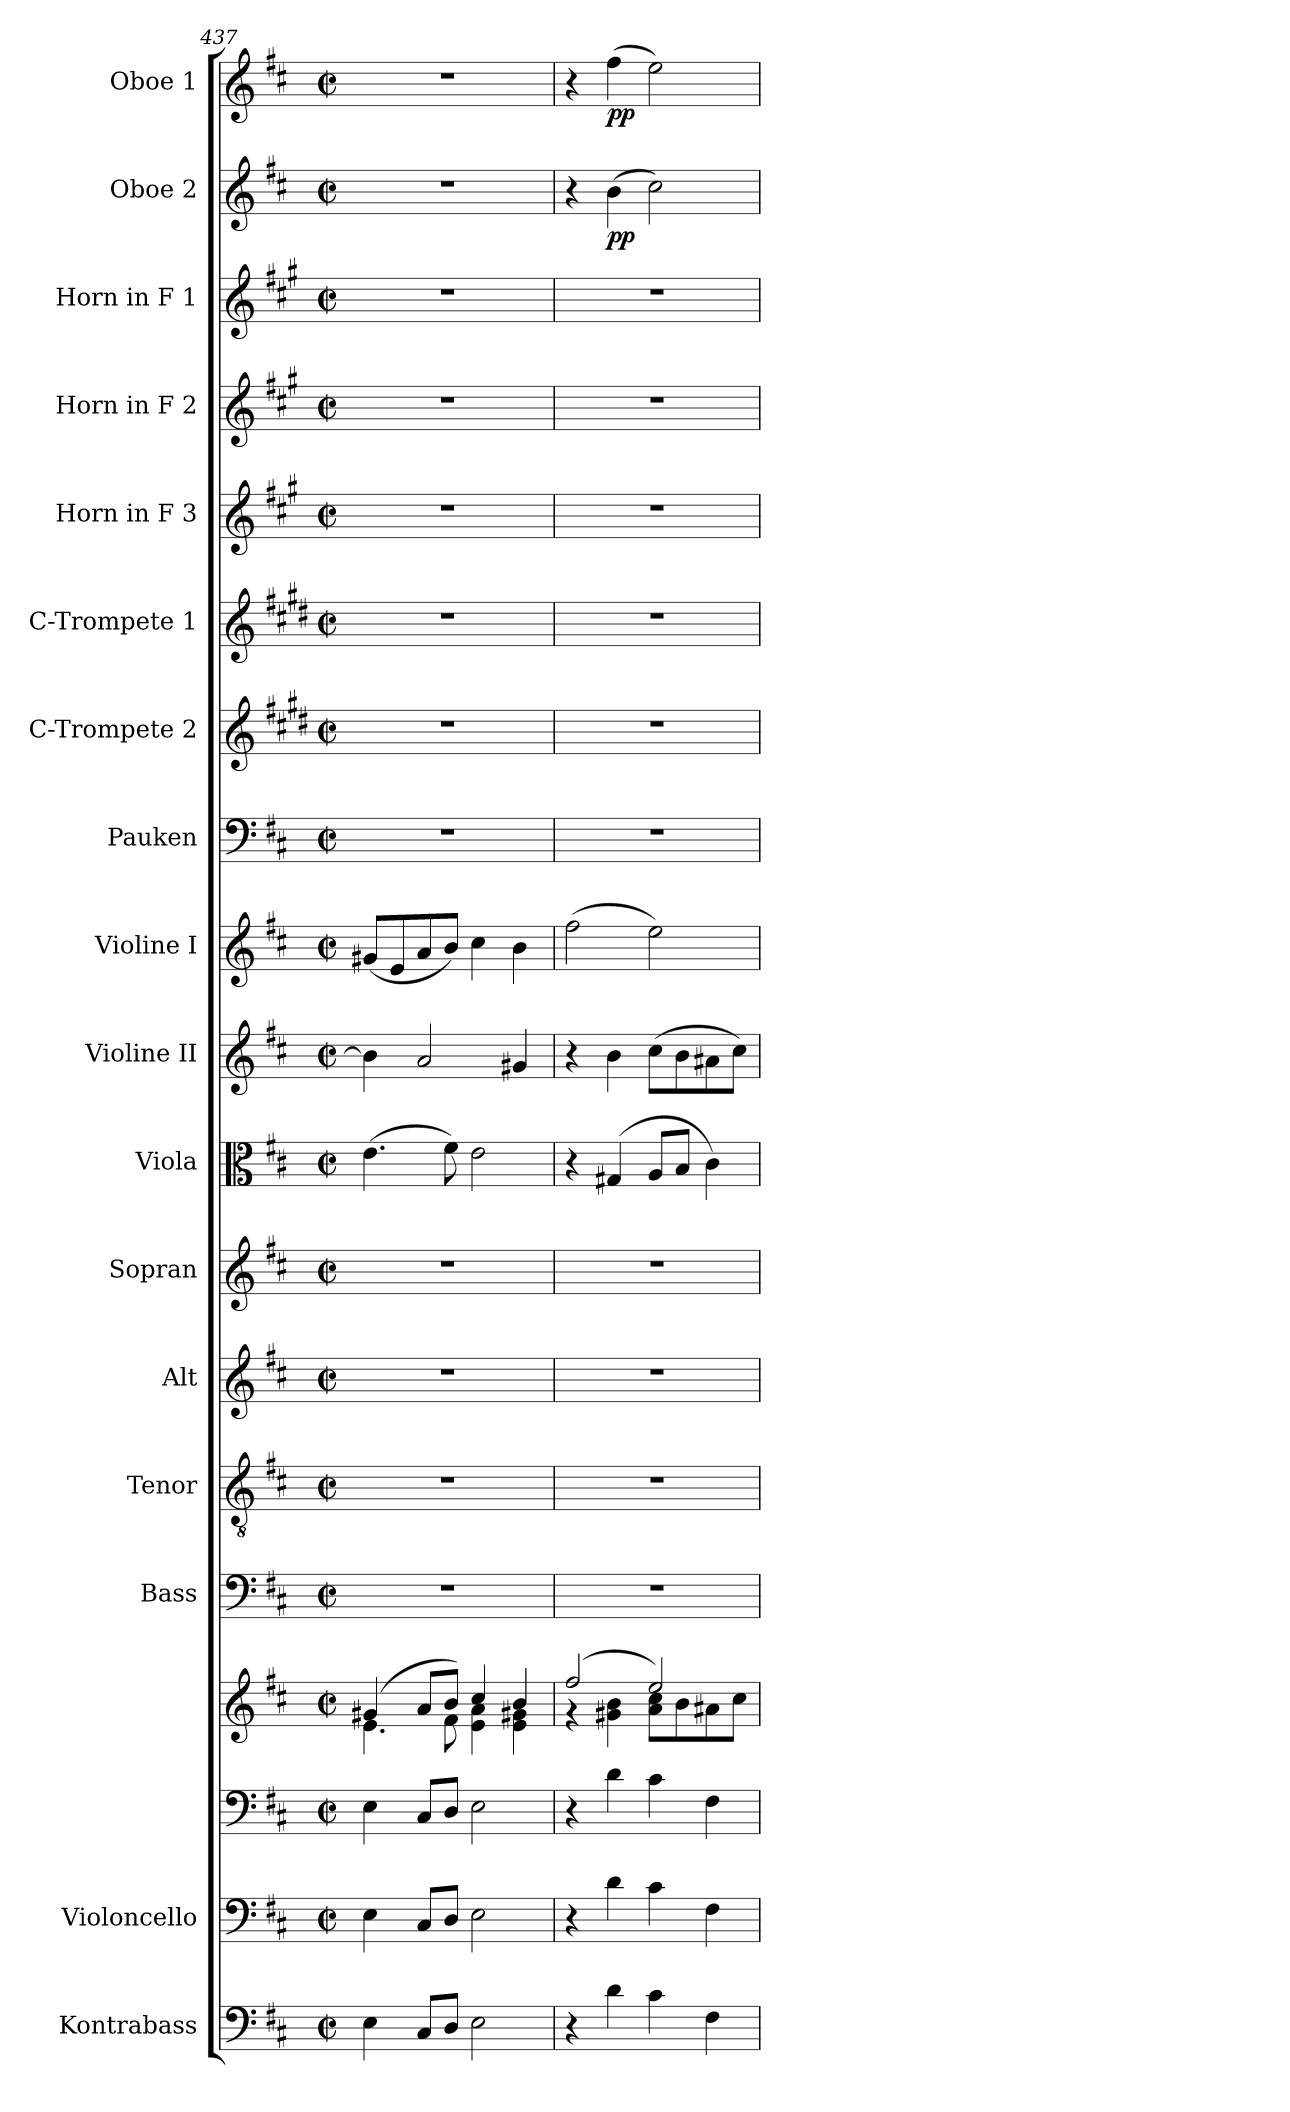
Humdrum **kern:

**kern	**kern	**kern	**kern	**kern	**kern	**kern	**kern	**kern	**kern	**kern	**kern	**kern	**kern	**kern	**kern	**kern	**kern	**dynam	**kern	**dynam
*part18	*part17	*part16	*part16	*part15	*part14	*part13	*part12	*part11	*part10	*part9	*part8	*part7	*part6	*part5	*part4	*part3	*part2	*part2	*part1	*part1
*staff19	*staff18	*staff17	*staff16	*staff15	*staff14	*staff13	*staff12	*staff11	*staff10	*staff9	*staff8	*staff7	*staff6	*staff5	*staff4	*staff3	*staff2	*staff2	*staff1	*staff1
*I"Kontrabass	*I"Violoncello	*	*	*I"Bass	*I"Tenor	*I"Alt	*I"Sopran	*I"Viola	*I"Violine II	*I"Violine I	*I"Pauken	*I"C-Trompete 2	*I"C-Trompete 1	*I"Horn in F 3	*I"Horn in F 2	*I"Horn in F 1	*I"Oboe 2	*	*I"Oboe 1	*
*I'Kb.	*I'Vc.	*	*	*I'B.	*I'T.	*I'A.	*I'S.	*I'Vla.	*I'Vl. II	*I'Vl. I	*I'Pk.	*I'C Trp. 2	*I'C Trp. 1	*	*	*	*I'Ob. 2	*	*I'Ob. 1	*
*clefF4	*clefF4	*clefF4	*clefG2	*clefF4	*clefGv2	*clefG2	*clefG2	*clefC3	*clefG2	*clefG2	*clefF4	*clefG2	*clefG2	*clefG2	*clefG2	*clefG2	*clefG2	*	*clefG2	*
*ITrd7c12	*	*	*	*	*	*	*	*	*	*	*	*ITrd1c2	*ITrd1c2	*ITrd4c7	*ITrd4c7	*ITrd4c7	*	*	*	*
*k[f#c#]	*k[f#c#]	*k[f#c#]	*k[f#c#]	*k[f#c#]	*k[f#c#]	*k[f#c#]	*k[f#c#]	*k[f#c#]	*k[f#c#]	*k[f#c#]	*k[f#c#]	*k[f#c#]	*k[f#c#]	*k[f#c#]	*k[f#c#]	*k[f#c#]	*k[f#c#]	*	*k[f#c#]	*
*D:	*D:	*D:	*D:	*D:	*D:	*D:	*D:	*D:	*D:	*D:	*D:	*D:	*D:	*D:	*D:	*D:	*D:	*	*D:	*
*M2/2	*M2/2	*M2/2	*M2/2	*M2/2	*M2/2	*M2/2	*M2/2	*M2/2	*M2/2	*M2/2	*M2/2	*M2/2	*M2/2	*M2/2	*M2/2	*M2/2	*M2/2	*	*M2/2	*
*met(c|)	*met(c|)	*met(c|)	*met(c|)	*met(c|)	*met(c|)	*met(c|)	*met(c|)	*met(c|)	*met(c|)	*met(c|)	*met(c|)	*met(c|)	*met(c|)	*met(c|)	*met(c|)	*met(c|)	*met(c|)	*	*met(c|)	*
=437	=437	=437	=437	=437	=437	=437	=437	=437	=437	=437	=437	=437	=437	=437	=437	=437	=437	=437	=437	=437
*	*	*	*^	*	*	*	*	*	*	*	*	*	*	*	*	*	*	*	*	*
4EE\	4E\	4E\	(4g#X/	4.e\	1r	1r	1r	1r	(>4.e\	4b\]	(<8g#X/L	1r	1r	1r	1r	1r	1r	1r	.	1r	.
.	.	.	.	.	.	.	.	.	.	.	8e/	.	.	.	.	.	.	.	.	.	.
8CC#/L	8C#/L	8C#/L	8a/L	.	.	.	.	.	.	2a/	8a/	.	.	.	.	.	.	.	.	.	.
8DD/J	8D/J	8D/J	8b/J)	8f#\	.	.	.	.	8f#\)	.	8b/J)	.	.	.	.	.	.	.	.	.	.
2EE\	2E\	2E\	4cc#/	4e\ 4a\	.	.	.	.	2e\	.	4cc#\	.	.	.	.	.	.	.	.	.	.
.	.	.	4b/	4e\ 4g#X\	.	.	.	.	.	4g#X/	4b\	.	.	.	.	.	.	.	.	.	.
=438	=438	=438	=438	=438	=438	=438	=438	=438	=438	=438	=438	=438	=438	=438	=438	=438	=438	=438	=438	=438	=438
4r	4r	4r	(2ff#/	4rg	1r	1r	1r	1r	4r	4r	(>2ff#\	1r	1r	1r	1r	1r	1r	4r	.	4r	.
!	!	!	!	!	!	!	!	!	!	!	!	!	!	!	!	!	!	!	!LO:DY:b	!	!LO:DY:b
4D\	4d\	4d\	.	4g#X\ 4b\	.	.	.	.	(>4G#X/	4b\	.	.	.	.	.	.	.	(>4b\	pp	(>4ff#\	pp
4C#\	4c#\	4c#\	2ee/)	8a\ 8cc#\L	.	.	.	.	8A/L	(>8cc#\L	2ee\)	.	.	.	.	.	.	2cc#\)	.	2ee\)	.
.	.	.	.	8b\	.	.	.	.	8B/J	8b\	.	.	.	.	.	.	.	.	.	.	.
4FF#\	4F#\	4F#\	.	8a#X\	.	.	.	.	4c#\)	8a#X\	.	.	.	.	.	.	.	.	.	.	.
.	.	.	.	8cc#\J	.	.	.	.	.	8cc#\J)	.	.	.	.	.	.	.	.	.	.	.
*	*	*	*v	*v	*	*	*	*	*	*	*	*	*	*	*	*	*	*	*	*	*
=	=	=	=	=	=	=	=	=	=	=	=	=	=	=	=	=	=	=	=	=
*-	*-	*-	*-	*-	*-	*-	*-	*-	*-	*-	*-	*-	*-	*-	*-	*-	*-	*-	*-	*-
